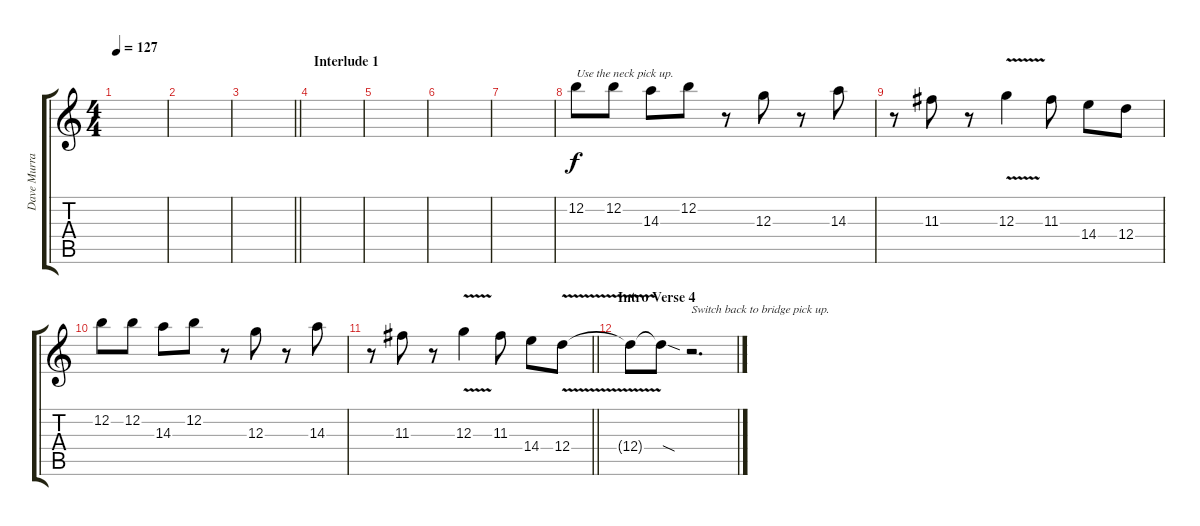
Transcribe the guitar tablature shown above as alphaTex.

\track ("Dave Murray" "Dave Murra") {instrument overdrivenguitar}
\staff {score tabs}
\tuning (E4 B3 G3 D3 A2 E2) {hide}
\ts (4 4)
\tempo 127
\clef g2
\ks c
|
|
\barLineRight lightlight
|
\section ("" "Interlude 1")
|
|
|
|
12.2.8{txt "Use the neck pick up."} 12.2.8 14.3.8 12.2.8 r.8 12.3.8 r.8 14.3.8 |
r.8 11.3.8 r.8 12.3{v}.4 11.3.8 14.4.8 12.4.8 |
12.2.8 12.2.8 14.3.8 12.2.8 r.8 12.3.8 r.8 14.3.8 |
\barLineRight lightlight
r.8 11.3.8 r.8 12.3{v}.4 11.3.8 14.4.8 12.4{v}.8 |
\section ("" "Intro Verse 4")
12.4{t}.8 12.4{sod t}.8 r.2{d txt "Switch back to bridge pick up."}
